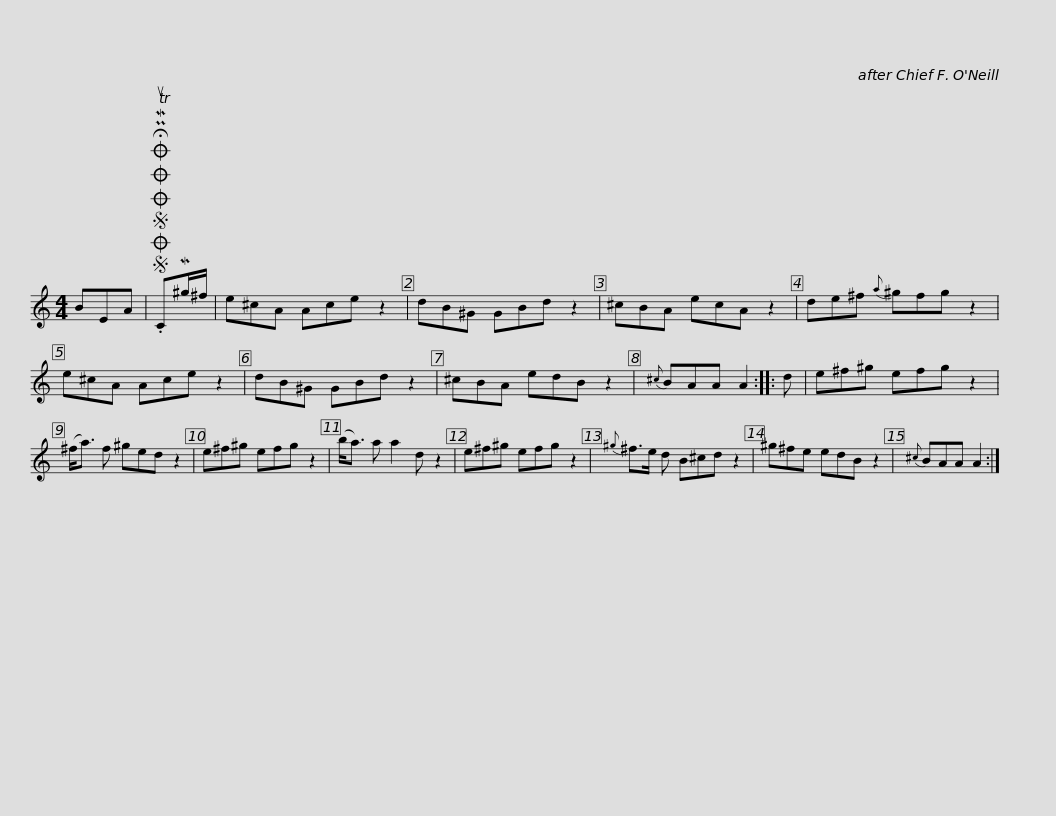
X:1
L:1/8
M:4/4
I:linebreak $
K:C
V:1 treble
V:1
 BEA |SOSOOO .!fermata!PMTuCM^g/^f/ | e^cA Ace z2 | dB^G GBd z2 | ^cBA ecA z2 | %5
 de^f{a} ^gfg z2 | e^cA Ace z2 |$ dB^G GBd z2 | ^cBA edB z2 |{^c} BAA A2 :: %10
 d | e^f^g efg z2 | (^f<a) f ^ged z2 | e^f^g efg z2 |$ (b<a) a a2 d z2 | %15
 e^f^g efg z2 |{^g} ^f>e d B^cd z2 | ^g^fe edB z2 |{^c} BAA A2 :| %19
